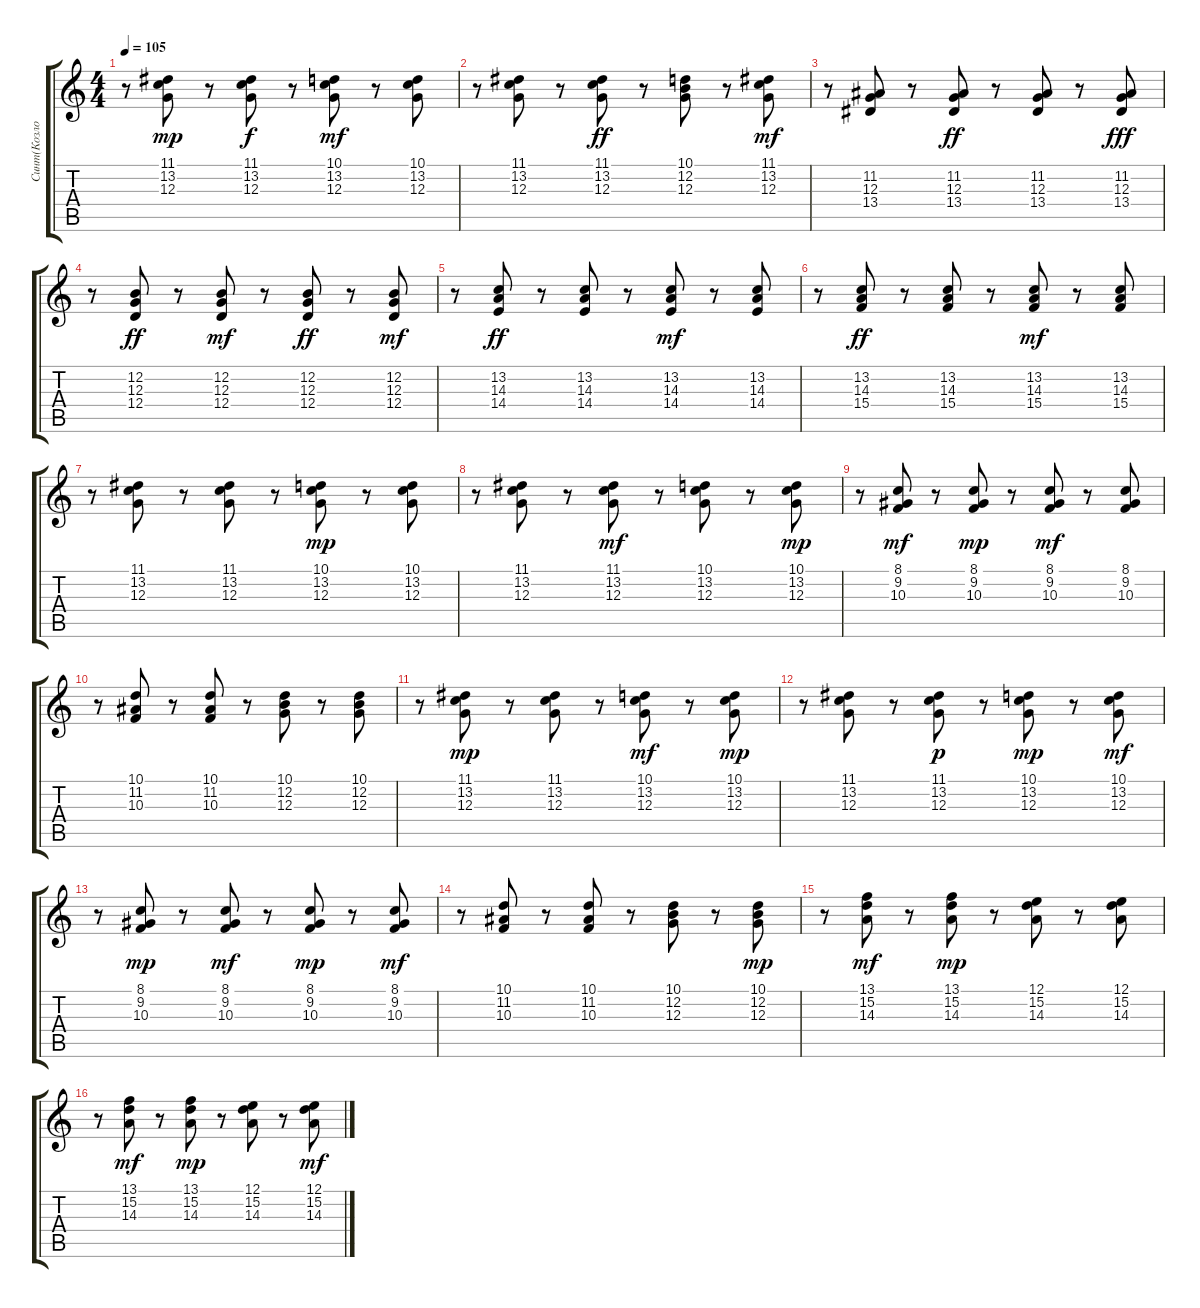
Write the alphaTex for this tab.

\track ("Синт(Козлов)" "Синт(Козло") {instrument percussiveorgan}
\staff {score tabs}
\tuning (E4 B3 G3 D3 A2 E2) {hide}
\ts (4 4)
\tempo 105
\clef g2
\ks c
r.8{dy mf} (11.1 13.2 12.3).8{dy mp} r.8 (11.1 13.2 12.3).8{dy f} r.8 (10.1 13.2 12.3).8{dy mf} r.8 (10.1 13.2 12.3).8 |
r.8 (11.1 13.2 12.3).8 r.8 (11.1 13.2 12.3).8{dy ff} r.8 (10.1 12.2 12.3).8 r.8 (11.1 13.2 12.3).8{dy mf} |
r.8 (11.2 12.3 13.4).8 r.8 (11.2 12.3 13.4).8{dy ff} r.8 (11.2 12.3 13.4).8 r.8 (11.2 12.3 13.4).8{dy fff} |
r.8 (12.2 12.3 12.4).8{dy ff} r.8 (12.2 12.3 12.4).8{dy mf} r.8 (12.2 12.3 12.4).8{dy ff} r.8 (12.2 12.3 12.4).8{dy mf} |
r.8 (13.2 14.3 14.4).8{dy ff} r.8 (13.2 14.3 14.4).8 r.8 (13.2 14.3 14.4).8{dy mf} r.8 (13.2 14.3 14.4).8 |
r.8 (13.2 14.3 15.4).8{dy ff} r.8 (13.2 14.3 15.4).8 r.8 (13.2 14.3 15.4).8{dy mf} r.8 (13.2 14.3 15.4).8 |
r.8 (11.1 13.2 12.3).8 r.8 (11.1 13.2 12.3).8 r.8 (10.1 13.2 12.3).8{dy mp} r.8 (10.1 13.2 12.3).8 |
r.8 (11.1 13.2 12.3).8 r.8 (11.1 13.2 12.3).8{dy mf} r.8 (10.1 13.2 12.3).8 r.8 (10.1 13.2 12.3).8{dy mp} |
r.8 (8.1 9.2 10.3).8{dy mf} r.8 (8.1 9.2 10.3).8{dy mp} r.8 (8.1 9.2 10.3).8{dy mf} r.8 (8.1 9.2 10.3).8 |
r.8 (10.1 11.2 10.3).8 r.8 (10.1 11.2 10.3).8 r.8 (10.1 12.2 12.3).8 r.8 (10.1 12.2 12.3).8 |
r.8 (11.1 13.2 12.3).8{dy mp} r.8 (11.1 13.2 12.3).8 r.8 (10.1 13.2 12.3).8{dy mf} r.8 (10.1 13.2 12.3).8{dy mp} |
r.8 (11.1 13.2 12.3).8 r.8 (11.1 13.2 12.3).8{dy p} r.8 (10.1 13.2 12.3).8{dy mp} r.8 (10.1 13.2 12.3).8{dy mf} |
r.8 (8.1 9.2 10.3).8{dy mp} r.8 (8.1 9.2 10.3).8{dy mf} r.8 (8.1 9.2 10.3).8{dy mp} r.8 (8.1 9.2 10.3).8{dy mf} |
r.8 (10.1 11.2 10.3).8 r.8 (10.1 11.2 10.3).8 r.8 (10.1 12.2 12.3).8 r.8 (10.1 12.2 12.3).8{dy mp} |
r.8 (13.1 15.2 14.3).8{dy mf} r.8 (13.1 15.2 14.3).8{dy mp} r.8 (12.1 15.2 14.3).8 r.8 (12.1 15.2 14.3).8 |
r.8 (13.1 15.2 14.3).8{dy mf} r.8 (13.1 15.2 14.3).8{dy mp} r.8 (12.1 15.2 14.3).8 r.8 (12.1 15.2 14.3).8{dy mf}
